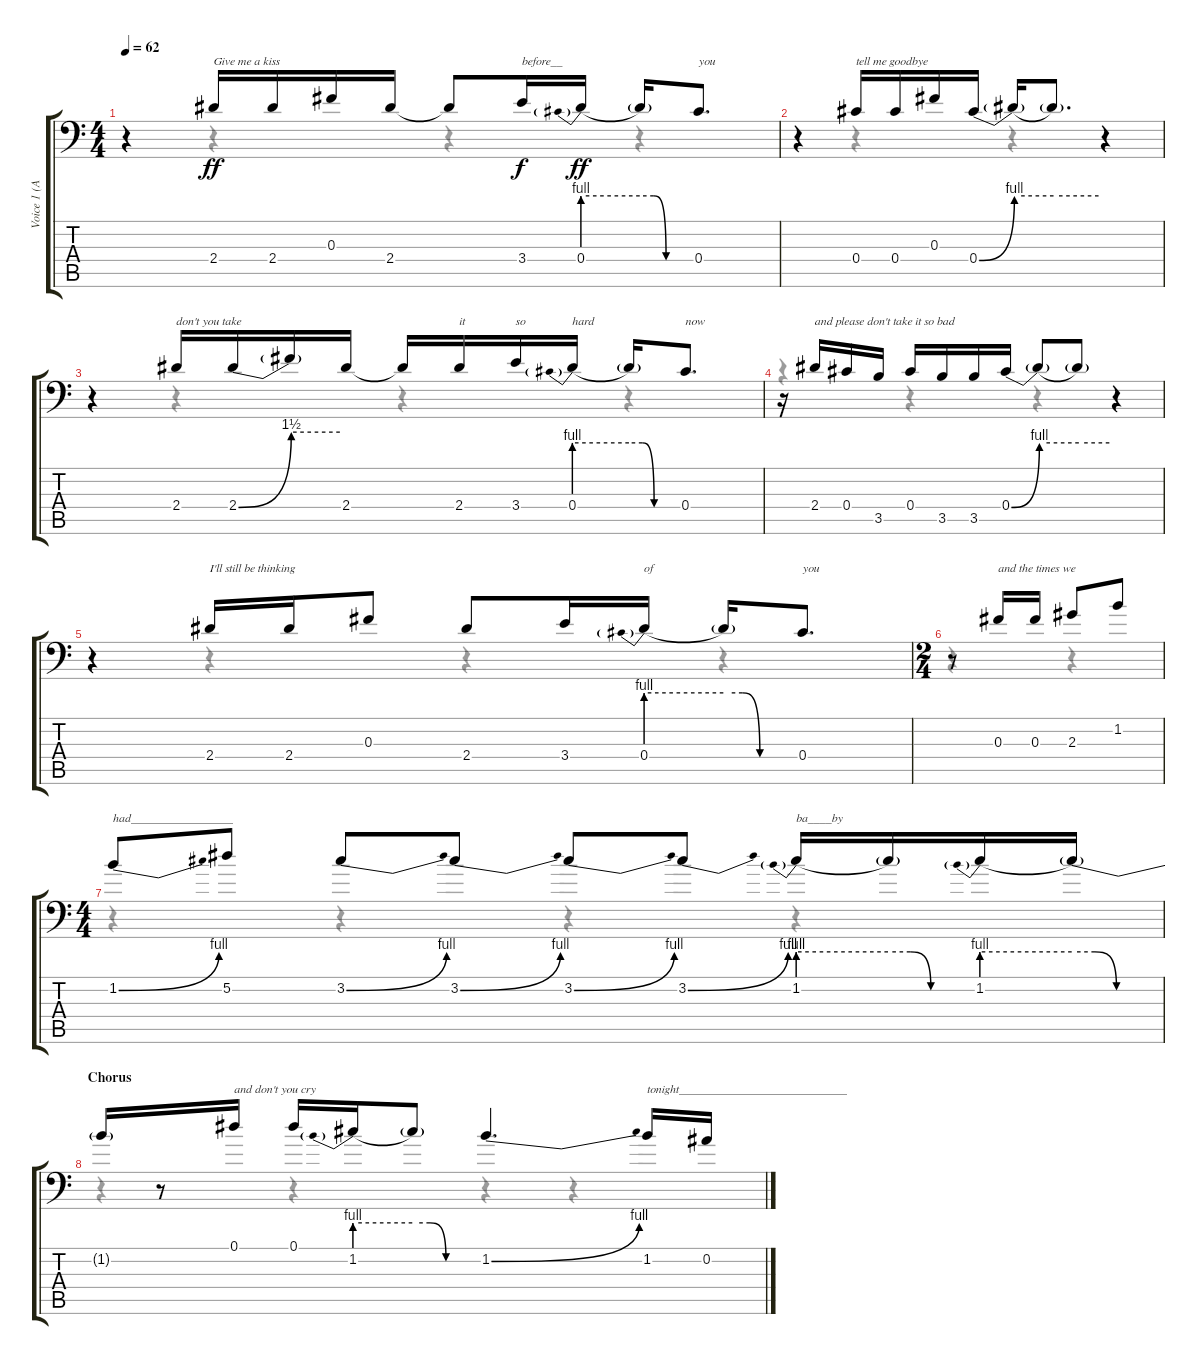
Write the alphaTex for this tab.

\track ("Voice 1 (Axl)" "Voice 1 (A") {instrument electricbasspick}
\staff {score tabs}
\tuning (Eb4 Bb3 Gb3 Db3 Ab2 Eb2) {hide}
\voice
\ts (4 4)
\tempo 62
\clef f4
\ks c
r.4{dy mf} 2.4.16{txt "Give me a kiss" dy ff} 2.4.16 0.3.16 2.4.16 2.4{t}.8 3.4.16{txt "before__" dy f} 0.4{be (prebend 0 4 60 4)}.16{dy ff} 0.4{be (custom 0 4 15 4 30 0 60 0) t}.16 0.4.8{d txt "you"} |
r.4 0.4.16{txt "tell me goodbye"} 0.4.16 0.3.16 0.4{be (bend 0 0 60 4)}.16 0.4{be (hold 0 4 60 4) t}.16 0.4{be (hold 0 4 60 4) t}.8{d} r.4 |
r.4 2.4.16{txt "don't you take"} 2.4{be (bend 0 0 60 6)}.16 2.4{be (hold 0 6 60 6) t}.16 2.4.16 2.4{t}.16 2.4.16{txt "it"} 3.4.16{txt "so"} 0.4{be (prebend 0 4 60 4)}.16{txt "hard"} 0.4{be (custom 0 4 15 4 30 0 60 0) t}.16 0.4.8{d txt "now"} |
r.16 2.4.16{txt "and please don't take it so bad"} 0.4.16 3.5.16 0.4.16 3.5.16 3.5.16 0.4{be (bend 0 0 60 4)}.16 0.4{be (hold 0 4 60 4) t}.8 0.4{be (hold 0 4 60 4) t}.8 r.4 |
r.4 2.4.16{txt "I'll still be thinking"} 2.4.16 0.3.8 2.4.8 3.4.16 0.4{be (prebend 0 4 60 4)}.16{txt "of"} 0.4{be (custom 0 4 15 4 30 0 60 0) t}.16 0.4.8{d txt "you"} |
\ts (2 4)
r.8 0.3.16{txt "and the times we"} 0.3.16 2.3.8 1.2.8 |
\ts (4 4)
1.2{be (bend 0 0 60 4)}.8{txt "had_________________"} 5.2.8 3.2{be (bend 0 0 60 4)}.8 3.2{be (bend 0 0 60 4)}.8 3.2{be (bend 0 0 60 4)}.8 3.2{be (bend 0 0 60 4)}.8 1.2{be (prebend 0 4 60 4)}.16{txt "ba____by"} 1.2{be (custom 0 4 15 4 30 0 60 0) t}.16 1.2{be (prebend 0 4 60 4)}.16 1.2{be (custom 0 4 15 4 30 0 60 0) t}.16 |
\section ("" "Chorus")
1.2{be (hold 0 0 60 0) t}.16 r.8 0.1.16{txt "and don't you cry"} 0.1.16 1.2{be (prebend 0 4 60 4)}.16 1.2{be (custom 0 4 15 4 30 0 60 0) t}.8 1.2{be (bend 0 0 60 4)}.4{d} 1.2.16{txt "tonight____________________________"} 0.2.16
\voice
\clef f4
\ottava regular
\simile none
\ks c
r.4{dy f} r.4 r.4 r.4 |
r.4 r.4 r.4 r.4 |
r.4 r.4 r.4 r.4 |
r.4 r.4 r.4 r.4 |
r.4 r.4 r.4 r.4 |
r.4 r.4 |
r.4 r.4 r.4 r.4 |
r.4 r.4 r.4 r.4
